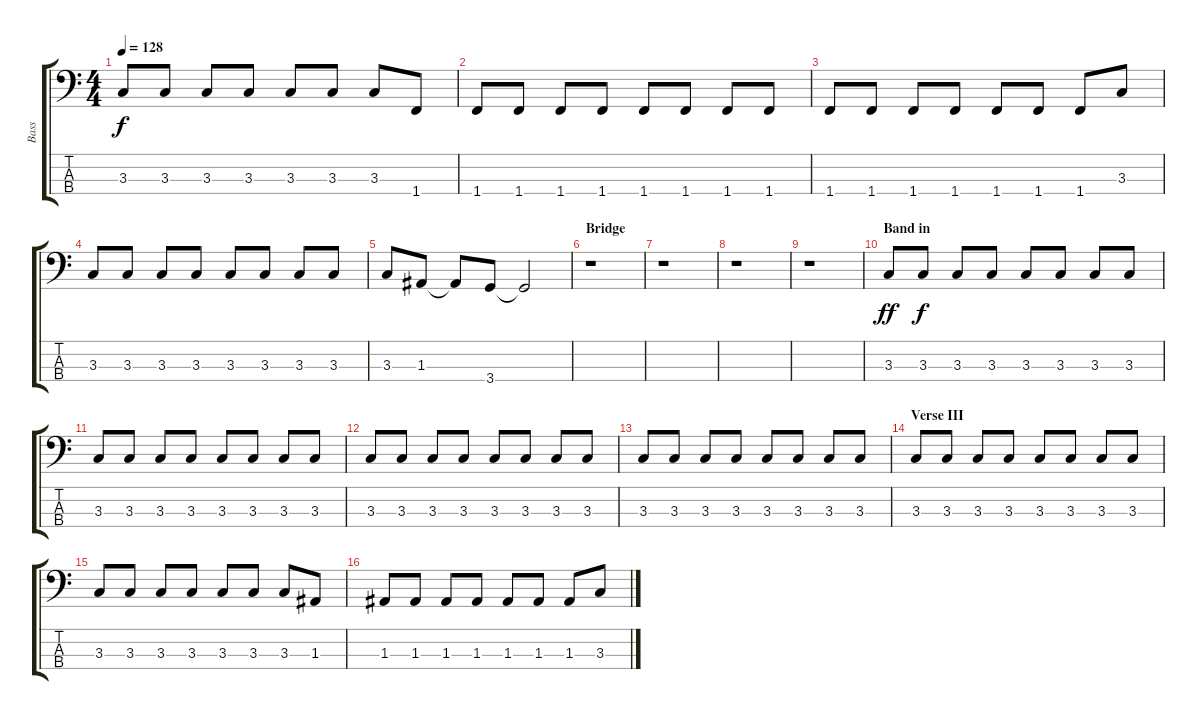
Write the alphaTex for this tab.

\track ("Bass" "Bass") {instrument electricbassfinger}
\staff {score tabs}
\tuning (G2 D2 A1 E1) {hide}
\ts (4 4)
\tempo 128
\clef f4
\ks c
3.3.8{dy f} 3.3.8 3.3.8 3.3.8 3.3.8 3.3.8 3.3.8 1.4.8 |
1.4.8 1.4.8 1.4.8 1.4.8 1.4.8 1.4.8 1.4.8 1.4.8 |
1.4.8 1.4.8 1.4.8 1.4.8 1.4.8 1.4.8 1.4.8 3.3.8 |
3.3.8 3.3.8 3.3.8 3.3.8 3.3.8 3.3.8 3.3.8 3.3.8 |
3.3.8 1.3.8 1.3{t}.8 3.4.8 3.4{t}.2 |
\section ("" "Bridge")
r.1 |
r.1 |
r.1 |
r.1 |
\section ("" "Band in")
3.3.8{dy ff} 3.3.8{dy f} 3.3.8 3.3.8 3.3.8 3.3.8 3.3.8 3.3.8 |
3.3.8 3.3.8 3.3.8 3.3.8 3.3.8 3.3.8 3.3.8 3.3.8 |
3.3.8 3.3.8 3.3.8 3.3.8 3.3.8 3.3.8 3.3.8 3.3.8 |
3.3.8 3.3.8 3.3.8 3.3.8 3.3.8 3.3.8 3.3.8 3.3.8 |
\section ("" "Verse III")
3.3.8 3.3.8 3.3.8 3.3.8 3.3.8 3.3.8 3.3.8 3.3.8 |
3.3.8 3.3.8 3.3.8 3.3.8 3.3.8 3.3.8 3.3.8 1.3.8 |
1.3.8 1.3.8 1.3.8 1.3.8 1.3.8 1.3.8 1.3.8 3.3.8
